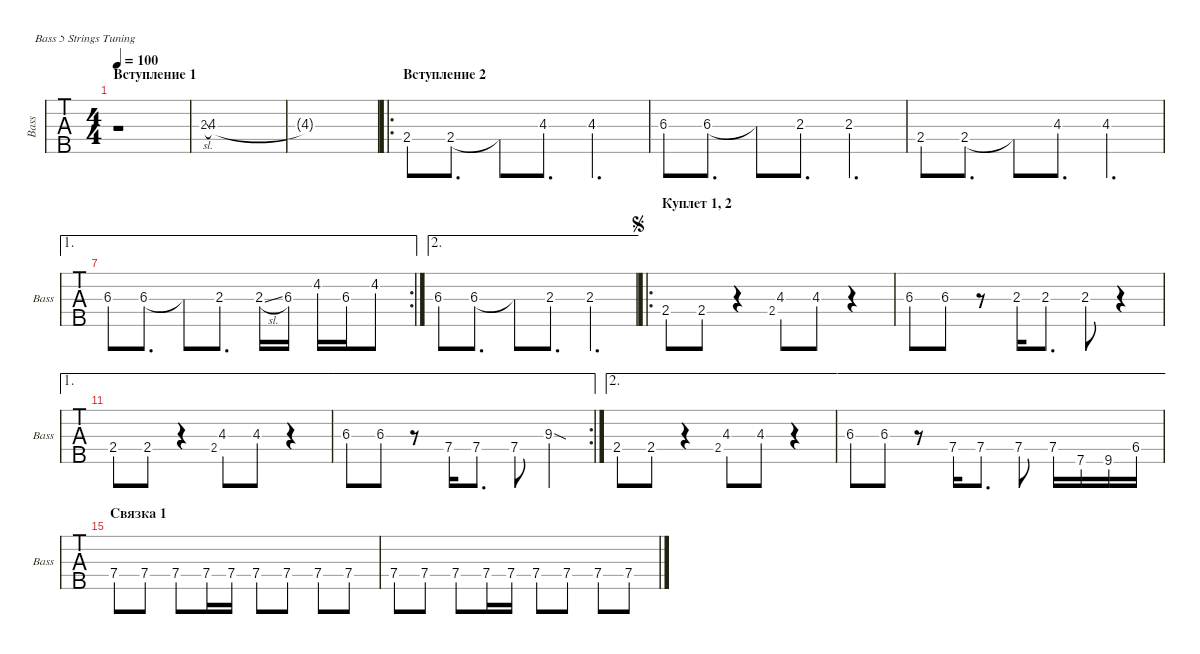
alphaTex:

\defaultSystemsLayout 4
\hideDynamics
\bracketExtendMode groupsimilarinstruments
\singleTrackTrackNamePolicy allsystems
\multiTrackTrackNamePolicy allsystems
\otherSystemsTrackNameOrientation horizontal
\defaultBarNumberDisplay FirstOfSystem
\track ("Bass" "Bass") {instrument electricbassfinger}
\staff {tabs}
\tuning (G2 D2 A1 E1 B0)
\ts (4 4)
\section ("" "Вступление 1")
\tempo 100
\clef f4
\ks f#minor
r.1{dy f instrument electricbassfinger} |
2.3{sl}.8{gr} 4.3.1 |
4.3{t}.1 |
\ro
\section ("" "Вступление 2")
2.4{st}.8 2.4.8{d} 2.4{t}.8 4.3{st}.8{d} 4.3.4{d} |
6.3{st}.8 6.3.8{d} 6.3{t}.8 2.3{st}.8{d} 2.3.4{d} |
2.4{st}.8 2.4.8{d} 2.4{t}.8 4.3{st}.8{d} 4.3.4{d} |
\ae 1
\rc 2
6.3{st}.8 6.3.8{d} 6.3{t}.8 2.3{st}.8{d} 2.3{sl}.16 6.3.16 4.2.16 6.3.16 4.2.8 |
\ae 2
6.3{st}.8 6.3.8{d} 6.3{t}.8 2.3{st}.8{d} 2.3.4{d} |
\ro
\section ("" "Куплет 1, 2")
\jump segno
2.4{st}.8 2.4{st}.8 r.4 2.4.8{gr} 4.3{st}.8 4.3{st}.8 r.4 |
6.3{st}.8 6.3{st}.8 r.8 2.3.16 2.3.8{d} 2.3.8 r.4 |
\ae 1
2.4{st}.8 2.4{st}.8 r.4 2.4.8{gr} 4.3{st}.8 4.3{st}.8 r.4 |
\ae 1
\rc 2
6.3{st}.8 6.3{st}.8 r.8 7.4.16 7.4.8{d} 7.4.8 9.3{sod ac}.4 |
\ae 2
2.4{st}.8 2.4{st}.8 r.4 2.4.8{gr} 4.3{st}.8 4.3{st}.8 r.4 |
\ae 2
6.3{st}.8 6.3{st}.8 r.8 7.4.16 7.4.8{d} 7.4.8 7.4.16 7.5.16 9.5.16 6.4.16 |
\section ("" "Связка 1")
7.4{st}.8 7.4{st}.8 7.4{st}.8 7.4.16 7.4.16 7.4{st}.8 7.4{st}.8 7.4{st}.8 7.4{st}.8 |
7.4{st}.8 7.4{st}.8 7.4{st}.8 7.4.16 7.4.16 7.4.8 7.4.8 7.4.8 7.4.8
